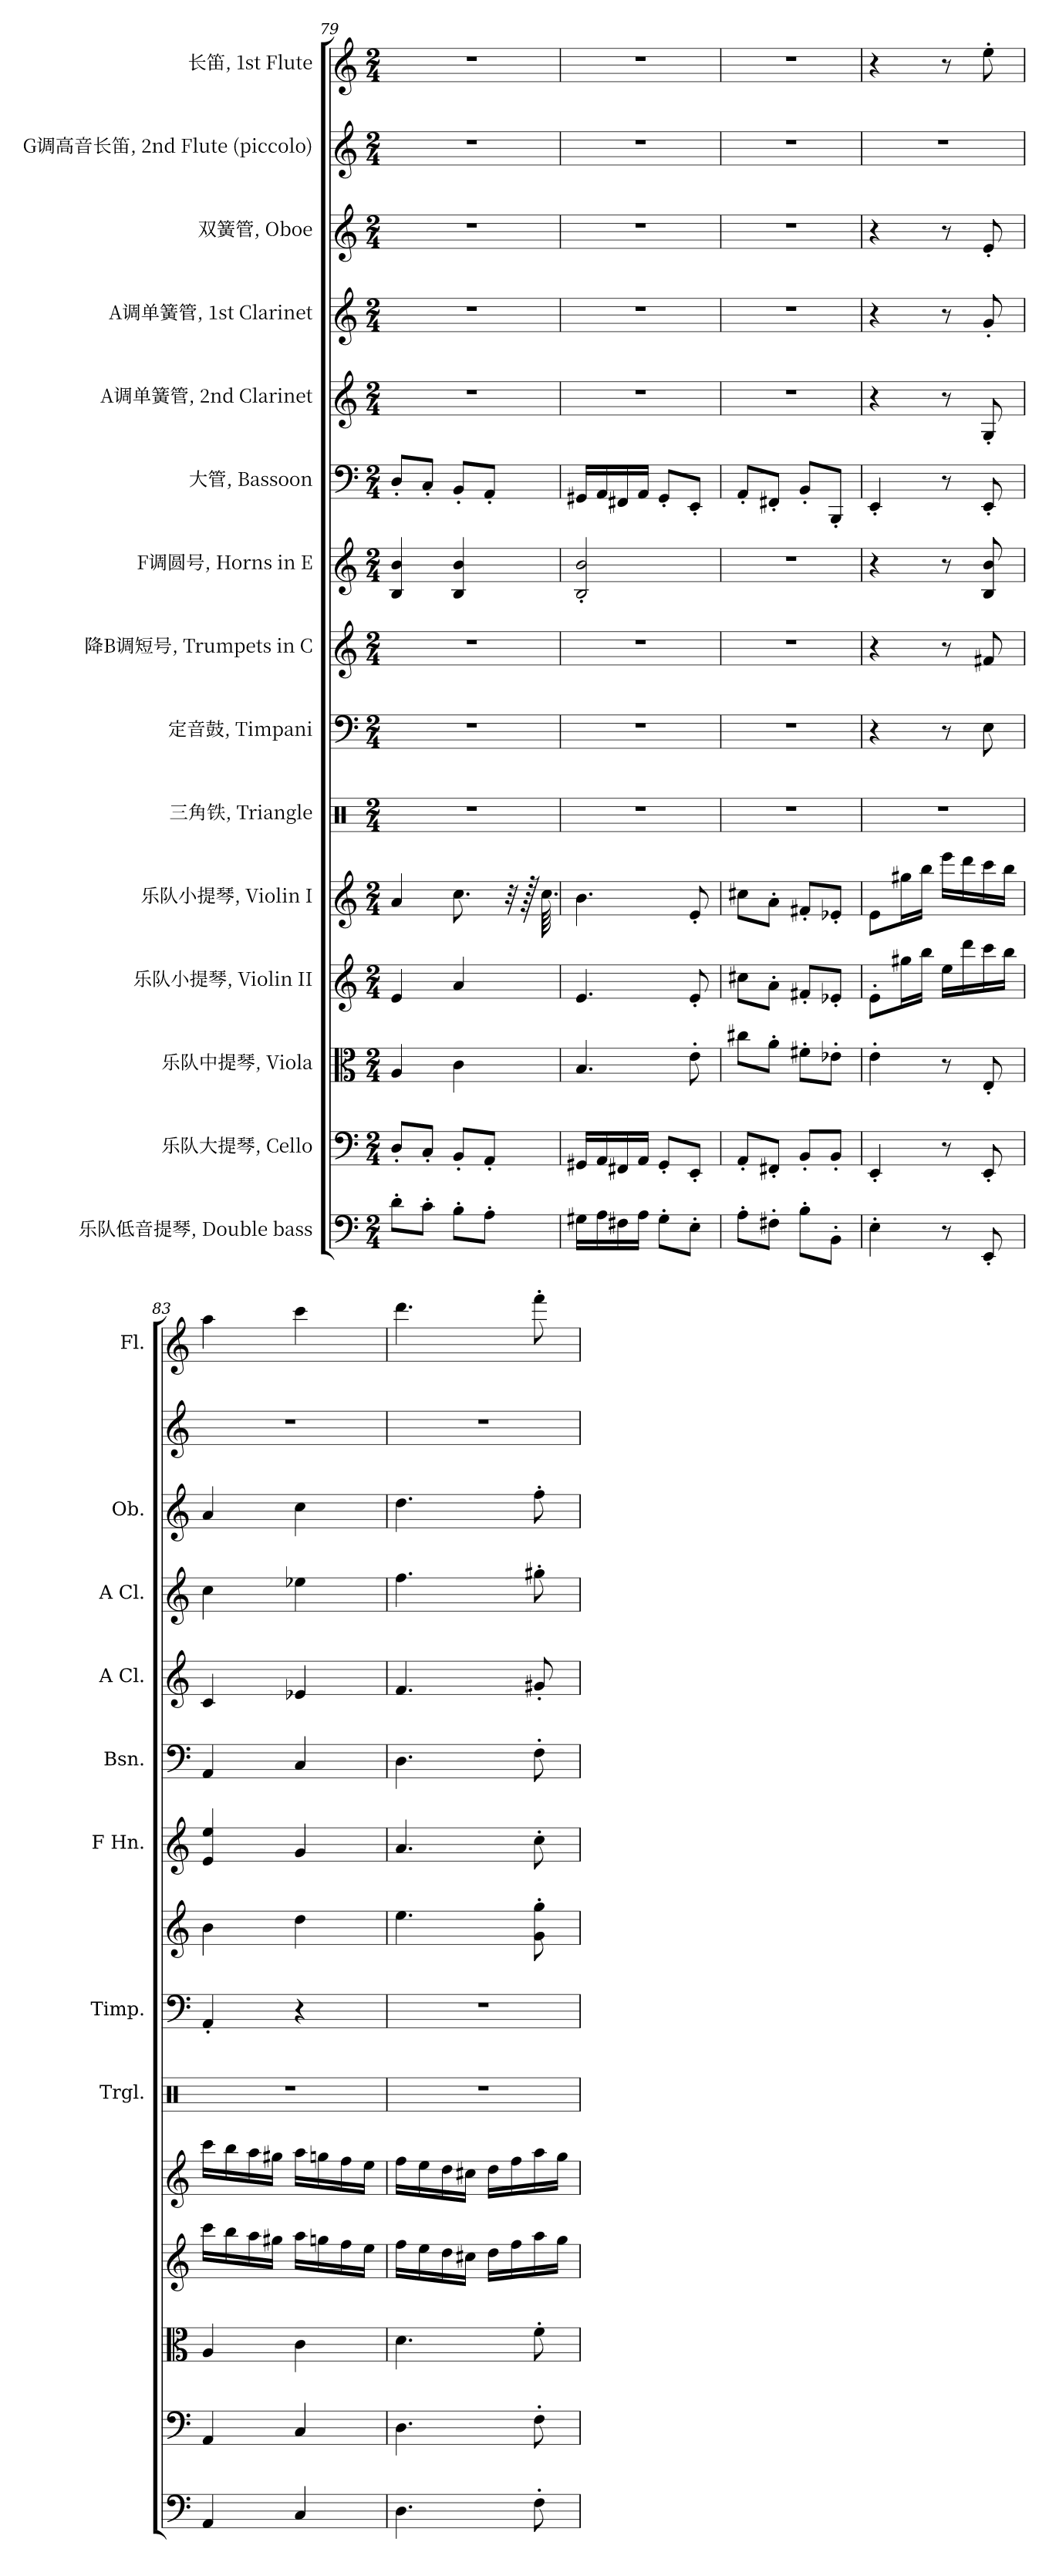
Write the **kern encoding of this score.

**kern	**kern	**kern	**kern	**kern	**kern	**kern	**kern	**kern	**kern	**kern	**kern	**kern	**kern	**kern
*part15	*part14	*part13	*part12	*part11	*part10	*part9	*part8	*part7	*part6	*part5	*part4	*part3	*part2	*part1
*staff15	*staff14	*staff13	*staff12	*staff11	*staff10	*staff9	*staff8	*staff7	*staff6	*staff5	*staff4	*staff3	*staff2	*staff1
*I"乐队低音提琴, Double bass	*I"乐队大提琴, Cello	*I"乐队中提琴, Viola	*I"乐队小提琴, Violin II	*I"乐队小提琴, Violin I	*I"三角铁, Triangle	*I"定音鼓, Timpani	*I"降B调短号, Trumpets in C	*I"F调圆号, Horns in E	*I"大管, Bassoon	*I"A调单簧管, 2nd Clarinet	*I"A调单簧管, 1st Clarinet	*I"双簧管, Oboe	*I"G调高音长笛, 2nd Flute (piccolo)	*I"长笛, 1st Flute
*	*	*	*	*	*I'Trgl.	*I'Timp.	*	*I'F Hn.	*I'Bsn.	*I'A Cl.	*I'A Cl.	*I'Ob.	*	*I'Fl.
*clefF4	*clefF4	*clefC3	*clefG2	*clefG2	*clefX	*clefF4	*clefG2	*clefG2	*clefF4	*clefG2	*clefG2	*clefG2	*clefG2	*clefG2
*ITrd7c12	*	*	*	*	*	*	*ITrd1c2	*ITrd4c7	*	*ITrd2c3	*ITrd2c3	*	*ITrd-4c-7	*
*k[]	*k[]	*k[]	*k[]	*k[]	*k[]	*k[]	*k[b-e-]	*k[b-]	*k[]	*k[f#c#g#]	*k[f#c#g#]	*k[]	*k[f#]	*k[]
*M2/4	*M2/4	*M2/4	*M2/4	*M2/4	*M2/4	*M2/4	*M2/4	*M2/4	*M2/4	*M2/4	*M2/4	*M2/4	*M2/4	*M2/4
=79	=79	=79	=79	=79	=79	=79	=79	=79	=79	=79	=79	=79	=79	=79
8D'\L	8D'/L	4A/	4e/	4a/	2r	2r	2r	4E/ 4e/	8D'/L	2r	2r	2r	2r	2r
8C'\J	8C'/J	.	.	.	.	.	.	.	8C'/J	.	.	.	.	.
8BB'\L	8BB'/L	4c\	4a/	8.cc\	.	.	.	4E/ 4e/	8BB'/L	.	.	.	.	.
8AA'\J	8AA'/J	.	.	.	.	.	.	.	8AA'/J	.	.	.	.	.
.	.	.	.	32r	.	.	.	.	.	.	.	.	.	.
.	.	.	.	128r	.	.	.	.	.	.	.	.	.	.
.	.	.	.	64.cc\	.	.	.	.	.	.	.	.	.	.
!!LO:PB:g=z
=80	=80	=80	=80	=80	=80	=80	=80	=80	=80	=80	=80	=80	=80	=80
16GG#X\LL	16GG#X/LL	4.B/	4.e/	4.b\	2r	2r	2r	2E/' 2e/'	16GG#X/LL	2r	2r	2r	2r	2r
16AA\	16AA/	.	.	.	.	.	.	.	16AA/	.	.	.	.	.
16FF#X\	16FF#X/	.	.	.	.	.	.	.	16FF#X/	.	.	.	.	.
16AA\JJ	16AA/JJ	.	.	.	.	.	.	.	16AA/JJ	.	.	.	.	.
8GG#'\L	8GG#'/L	.	.	.	.	.	.	.	8GG#'/L	.	.	.	.	.
8EE'\J	8EE'/J	8e'\	8e'/	8e'/	.	.	.	.	8EE'/J	.	.	.	.	.
=81	=81	=81	=81	=81	=81	=81	=81	=81	=81	=81	=81	=81	=81	=81
8AA'\L	8AA'/L	8cc#X\L	8cc#X\L	8cc#X\L	2r	2r	2r	2r	8AA'/L	2r	2r	2r	2r	2r
8FF#X'\J	8FF#X'/J	8a'\J	8a'\J	8a'\J	.	.	.	.	8FF#X'/J	.	.	.	.	.
8BB'\L	8BB'/L	8f#X'\L	8f#X'/L	8f#X'/L	.	.	.	.	8BB'/L	.	.	.	.	.
8BBB'\J	8BB'/J	8e-X'\J	8e-X'/J	8e-X'/J	.	.	.	.	8BBB'/J	.	.	.	.	.
=82	=82	=82	=82	=82	=82	=82	=82	=82	=82	=82	=82	=82	=82	=82
4EE'\	4EE'/	4e'\	8e'\L	8e\L	2r	4r	4r	4r	4EE'/	4r	4r	4r	2r	4r
.	.	.	16gg#X\L	16gg#X\L	.	.	.	.	.	.	.	.	.	.
.	.	.	16bb\JJ	16bb\JJ	.	.	.	.	.	.	.	.	.	.
8r	8r	8r	16ee\LL	16eee\LL	.	8r	8r	8r	8r	8r	8r	8r	.	8r
.	.	.	16ddd\	16ddd\	.	.	.	.	.	.	.	.	.	.
8EEE'/	8EE'/	8E'/	16ccc\	16ccc\	.	8E\	8en/	8E/ 8e/	8EE'/	8E'/	8e'/	8e'/	.	8ee'\
.	.	.	16bb\JJ	16bb\JJ	.	.	.	.	.	.	.	.	.	.
=83	=83	=83	=83	=83	=83	=83	=83	=83	=83	=83	=83	=83	=83	=83
4AAA/	4AA/	4A/	16ccc\LL	16ccc\LL	2r	4AA'/	4a\	4A/ 4a/	4AA/	4A/	4a\	4a/	2r	4aa\
.	.	.	16bb\	16bb\	.	.	.	.	.	.	.	.	.	.
.	.	.	16aa\	16aa\	.	.	.	.	.	.	.	.	.	.
.	.	.	16gg#X\JJ	16gg#X\JJ	.	.	.	.	.	.	.	.	.	.
4CC/	4C/	4c\	16aa\LL	16aa\LL	.	4r	4cc\	4c/	4C/	4cn/	4ccn\	4cc\	.	4ccc\
.	.	.	16ggn\	16ggn\	.	.	.	.	.	.	.	.	.	.
.	.	.	16ff\	16ff\	.	.	.	.	.	.	.	.	.	.
.	.	.	16ee\JJ	16ee\JJ	.	.	.	.	.	.	.	.	.	.
!!LO:PB:g=z
=84	=84	=84	=84	=84	=84	=84	=84	=84	=84	=84	=84	=84	=84	=84
4.DD\	4.D\	4.d\	16ff\LL	16ff\LL	2r	2r	4.dd\	4.d/	4.D\	4.d/	4.dd\	4.dd\	2r	4.ddd\
.	.	.	16ee\	16ee\	.	.	.	.	.	.	.	.	.	.
.	.	.	16dd\	16dd\	.	.	.	.	.	.	.	.	.	.
.	.	.	16cc#X\JJ	16cc#X\JJ	.	.	.	.	.	.	.	.	.	.
.	.	.	16dd\LL	16dd\LL	.	.	.	.	.	.	.	.	.	.
.	.	.	16ff\	16ff\	.	.	.	.	.	.	.	.	.	.
8FF'\	8F'\	8f'\	16aa\	16aa\	.	.	8f\' 8ff\'	8f'\	8F'\	8e#X'/	8ee#X'\	8ff'\	.	8fff'\
.	.	.	16gg\JJ	16gg\JJ	.	.	.	.	.	.	.	.	.	.
=	=	=	=	=	=	=	=	=	=	=	=	=	=	=
*-	*-	*-	*-	*-	*-	*-	*-	*-	*-	*-	*-	*-	*-	*-
